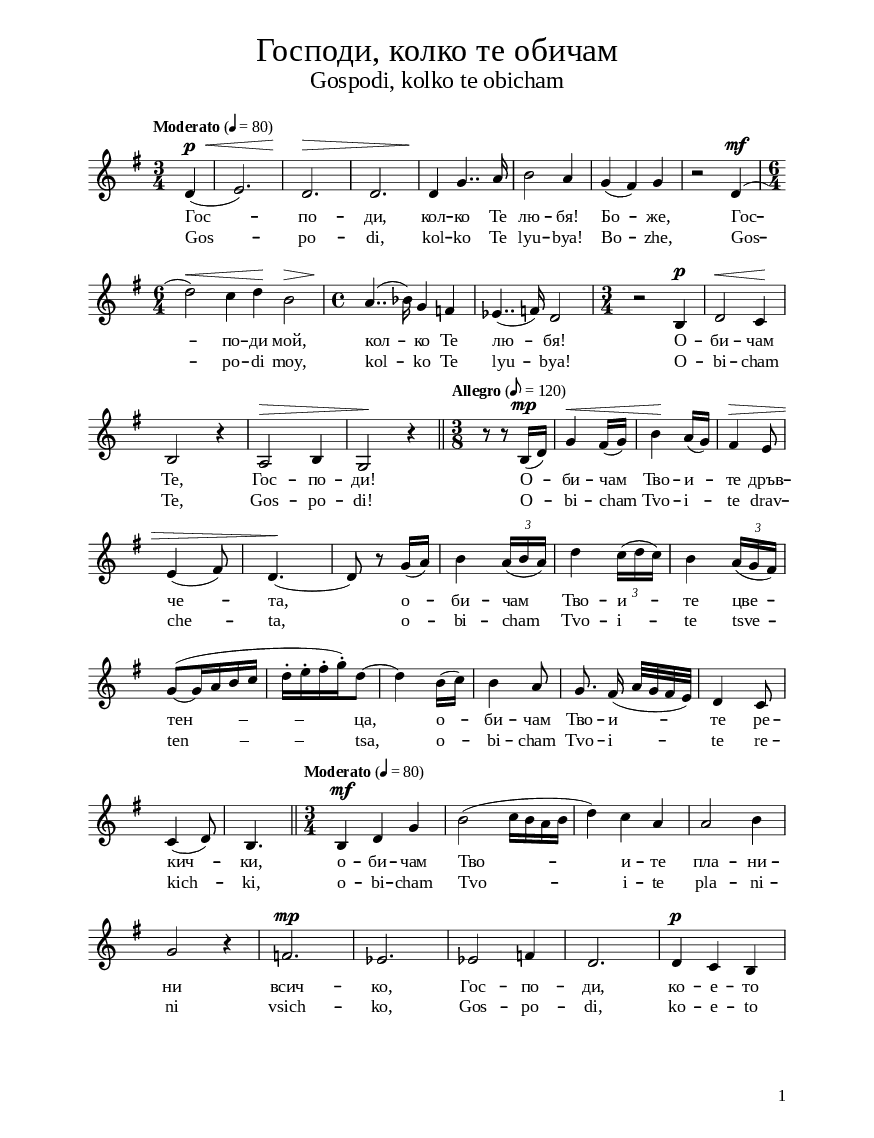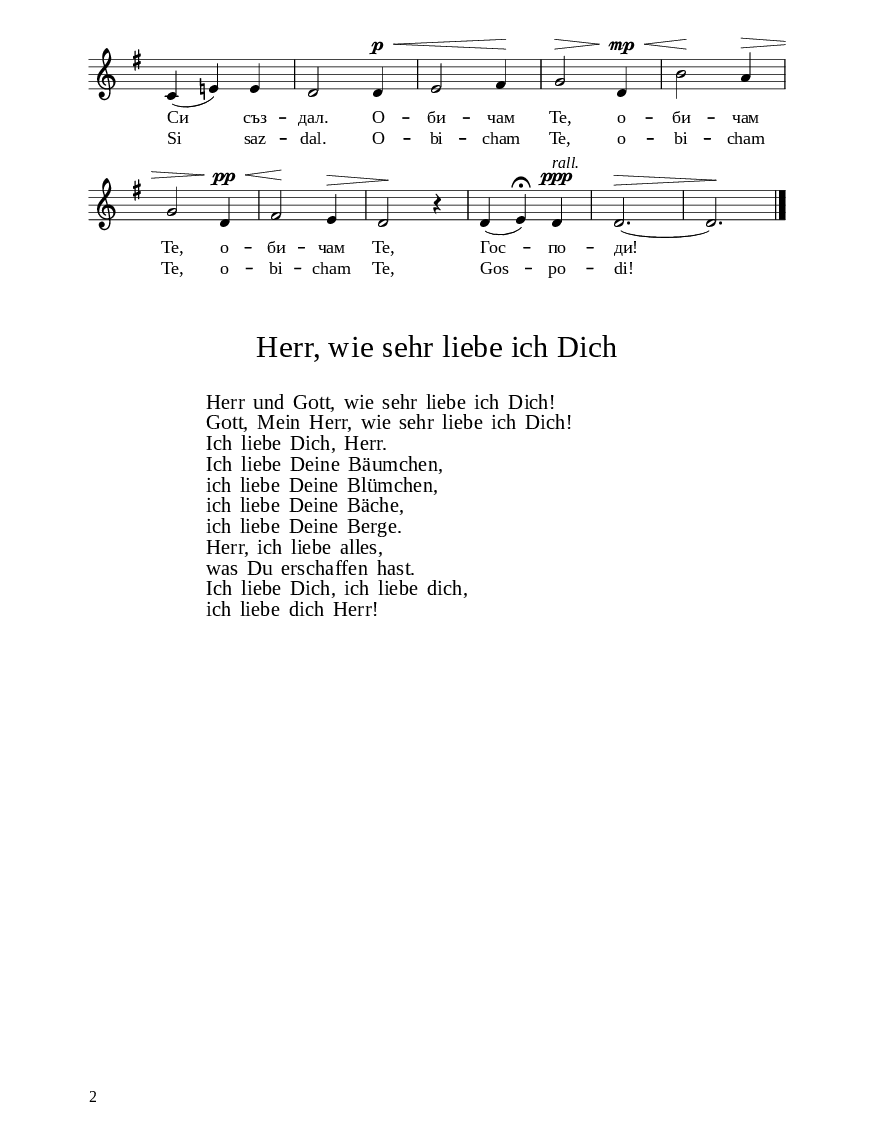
\version "2.24.0"

% include paper part and global functions
\include "include/globals.ily"

\bookpart {
  \label #'ref210
  \tocItem \markup "Господи, колко те обичам – Gospodi, kolko te obicham "
  \include "include/bookpart-paper.ily"
  \score {
    \include "include/score-layout.ily"

    \new Voice \absolute {
      \clef treble
      \key g \major
      \time 3/4
      \tempoFunc "Moderato" 4 "80"
      \autoBeamOff

      \partial 4
      d'4^\p^\< ( | % 2
      e'2. ) | % 3
      d'2. ^\! ^\> | % 4
      d'2. | % 5
      d'4 ^\! g'4.. a'16 | % 6
      b'2 a'4 | % 7
      g'4 ( fis'4 ) g'4 | % 8
      r2 d'4 ( ^\mf \break | % 9
      \time 6/4  | % 9
      d''2 ) ^\<  c''4  d''4 ^\!  b'2
      ^\> |
      \time 4/4  |
      a'4.. ( ^\!  bes'16 ) g'4 f'4 | % 11
      es'4.. ( f'16 ) d'2 | % 12
      \time 3/4  | % 12
      r2 b4 ^\p | % 13
      d'2 ^\< c'4 ^\! \break | % 14
      b2 r4 | % 15
      \once \override Hairpin.to-barline = ##f
      a2 ^\> b4 | % 16
      g2 ^\! r4 \bar "||"
      \time 3/8 \tempoFunc "Allegro" 8 "120" | % 17
      r8 r8 b16 ( [ ^\mp d'16 ) ] | % 18
      \once \override Hairpin.to-barline = ##f
      g'4 ^\< fis'16 ( [ g'16 ) ] | % 19
      b'4 ^\! a'16 ( [ g'16 ) ] |
      \once \override Hairpin.to-barline = ##f
      fis'4 ^\> e'8 \break | % 21
      e'4 ( fis'8 ) | % 22
      d'4. ~ ^\! | % 23
      d'8 r8 g'16 ( [ a'16 ) ] | % 24
      b'4 \once \omit TupletBracket
      \times 2/3  {
        a'16 ( [ b'16 a'16 ) ]
      }
      | % 25
      d''4 \once \omit TupletBracket
      \times 2/3  {
        c''16 ( [  d''16  c''16 ) ]
      }
      | % 26
      b'4 \once \omit TupletBracket
      \times 2/3  {
        a'16 ( [ g'16 fis'16 ) ]
      }
      \break | % 27
      g'8 ( ~ [ g'16 a'16 b'16 c''16
      ] | % 28
      d''16 -. [  e''16 -.  fis''16 -.
      g''16 -. ) d''8 ~ ] | % 29
      d''4  b'16 ( [  c''16 ) ] |
      b'4 a'8 | % 31
      g'8.  fis'16 ( a'32 [ g'32
      fis'32 e'32 ) ] | % 32
      d'4 c'8 \break | % 33
      c'4 ( d'8 ) | % 34
      b4. \bar "||"
      \time 3/4  | % 35
      \tempoFunc "Moderato" 4 "80"
      b4 ^\mf 
      d'4 g'4 | % 36
      b'2 (  c''16 [  b'16  a'16
      b'16 ] | % 37
      d''4 )  c''4 a'4 | % 38
      a'2  b'4 \break | % 39

      g'2 r4 |
      f'2. ^\mp | % 41
      es'2. | % 42
      es'2 f'4 | % 43
      d'2. | % 44
      d'4 ^\p c'4 b4 \pageBreak | % 45
      c'4 ( e'!4 ) e'4 | % 46
      d'2 d'4 ^\p ^\< | % 47
      e'2 fis'4 ^\! | % 48
      \override Hairpin.to-barline = ##f
      g'2 ^\> d'4 ^\mp ^\!
      
      ^\<  | % 49
      b'2 ^\! a'4 ^\> \break |
      g'2 d'4 ^\! ^\pp  ^\< | % 51
      fis'2  ^\! e'4 ^\> | % 52
      d'2 ^\! r4 | % 53
      d'4 ( e'4 ) ^\fermata d'4
      ^\markup{
        \italic
        {rall.}
      }
      ^\ppp | % 54
      d'2. ~ ^\> | % 55
      d'2. ^\! \bar "|."
    }

    \addlyrics {
      Гос -- по --
      ди, кол -- ко Те лю -- бя! Бо -- же, Гос -- по
      -- ди мой, кол -- ко Те лю -- бя! О -- би -- чам
      Те, Гос -- по -- ди! О -- би -- чам Тво -- и --
      те дръв -- че -- та, о -- би -- чам Тво -- и --
      те цве -- "тен           –           –            ца," о -- би
      -- чам Тво -- и -- те ре -- кич -- ки, о -- би --
      чам Тво -- и -- те  пла -- ни -- ни всич -- ко,
      Гос -- по -- ди, ко -- е -- то Си съз -- дал. О
      -- би -- чам Те, о -- би -- чам Те, о -- би --
      чам Те, Гос -- по -- ди!}
      \addlyrics {
        Gos -- po --
        di, kol -- ko Te lyu -- bya! Bo -- zhe, Gos -- po
        -- di moy, kol -- ko Te lyu -- bya! O -- bi -- cham
        Te, Gos -- po -- di! O -- bi -- cham Tvo -- i --
        te drav -- che -- ta, o -- bi -- cham Tvo -- i --
        te tsve -- "ten            –           –            tsa," o -- bi
        -- cham Tvo -- i -- te re -- kich -- ki, o -- bi --
        cham Tvo -- i -- te  pla -- ni -- ni vsich -- ko,
        Gos -- po -- di, ko -- e -- to Si saz -- dal. O
        -- bi -- cham Te, o -- bi -- cham Te, o -- bi --
        cham Te, Gos -- po -- di!}

        \header {
          title = \titleFunc "Господи, колко те обичам" "Gospodi, kolko te obicham"
        }

        \midi{}

      } % score

      \markup \empty-one

      % include foreign translation(s) of the song
      \version "2.20.0"

\markup \fill-line { \fontsize #6 "Herr, wie sehr liebe ich Dich" }
\markup \null
\markup \null
\markup \fontsize #+2.5 {
  \hspace #10
  \override #'(baseline-skip . 2)

  \column {
    \line { " " }

\line { " "Herr und Gott, wie sehr liebe ich Dich!}

\line { " "Gott, Mein Herr, wie sehr liebe ich Dich!}

\line { " "Ich liebe Dich, Herr.}

\line { " "Ich liebe Deine Bäumchen, }

\line { " "ich liebe Deine Blümchen,}

\line { " "ich liebe Deine Bäche,}

\line { " "ich liebe Deine Berge.}

\line { " "Herr, ich liebe alles,}

\line { " "was Du erschaffen hast.}

\line { " "Ich liebe Dich, ich liebe dich,}

\line { " "ich liebe dich Herr!}

  }
}

    } % bookpart

    % Più mosso
    %
